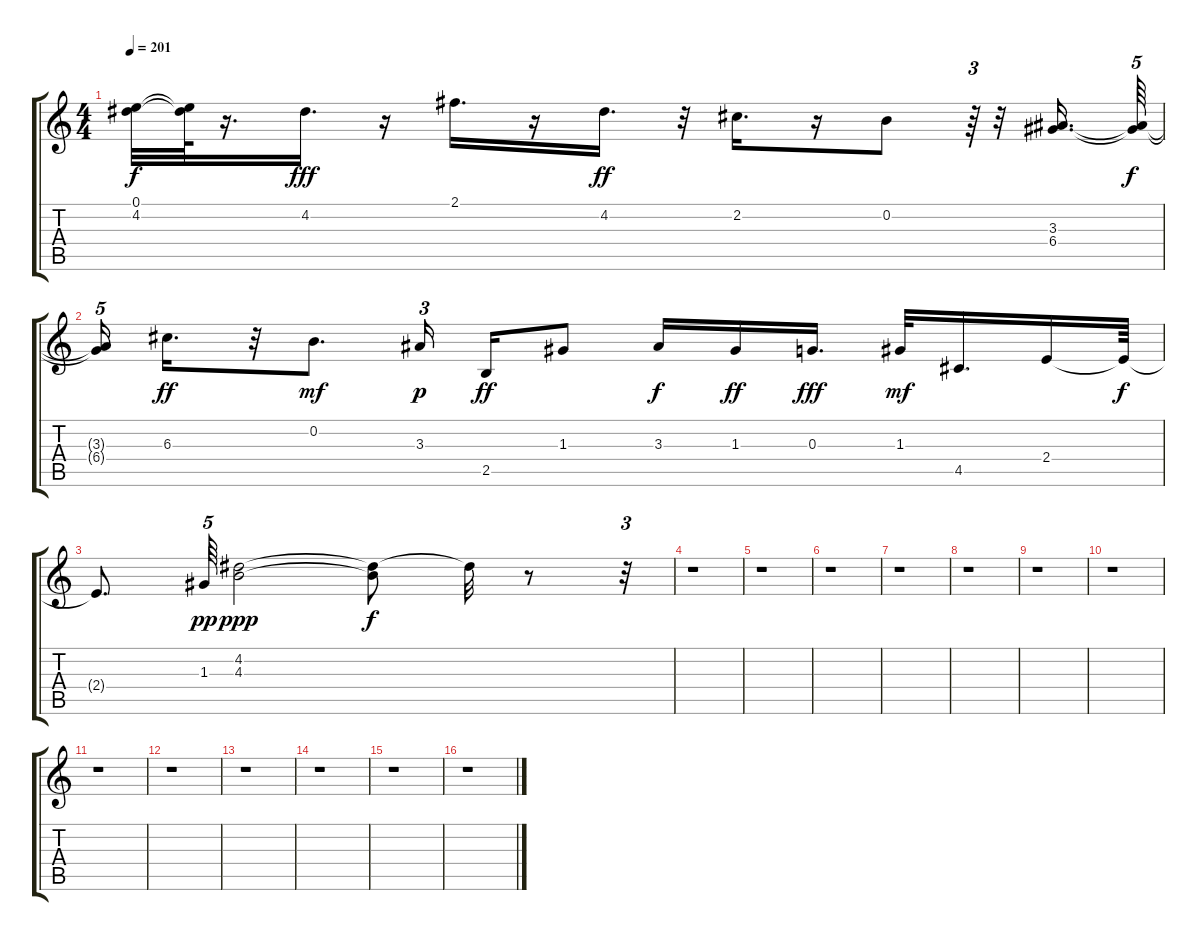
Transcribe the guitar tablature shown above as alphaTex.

\track "" {instrument acousticguitarnylon}
\staff {score tabs}
\tuning (E4 B3 G3 D3 A2 E2) {hide}
\ts (4 4)
\tempo 201
\clef g2
\ks c
(0.1{t} 4.2{t}).32{dy f} (0.1{t} 4.2{t}).64 r.16{d} 4.2.16{d dy fff} r.16 2.1.16{d} r.16 4.2.16{d dy ff} r.32 2.2.16{d} r.16 0.2.8 r.64{tu (3 2)} r.32 (3.3 6.4).16{d} (3.3{t} 6.4{t}).64{tu (5 4) dy f} |
(3.3{t} 6.4{t}).16{tu (5 4)} 6.3.16{d dy ff} r.32 0.2.8{d dy mf} 3.3.16{tu (3 2) dy p} 2.5.16{dy ff} 1.3.8 3.3.16{dy f} 1.3.16{dy ff} 0.3.16{d dy fff} 1.3.32{dy mf} 4.5.16{d} 2.4.16 2.4{t}.64{dy f} |
2.4{t}.8{d} 1.3.64{tu (5 4) dy pp} (4.2 4.3).2{dy ppp} (4.2{t} 4.3{t}).8{dy f} 4.2{t}.32 r.8 r.32{tu (3 2)} |
r.1 |
r.1 |
r.1 |
r.1 |
r.1 |
r.1 |
r.1 |
r.1 |
r.1 |
r.1 |
r.1 |
r.1 |
r.1
